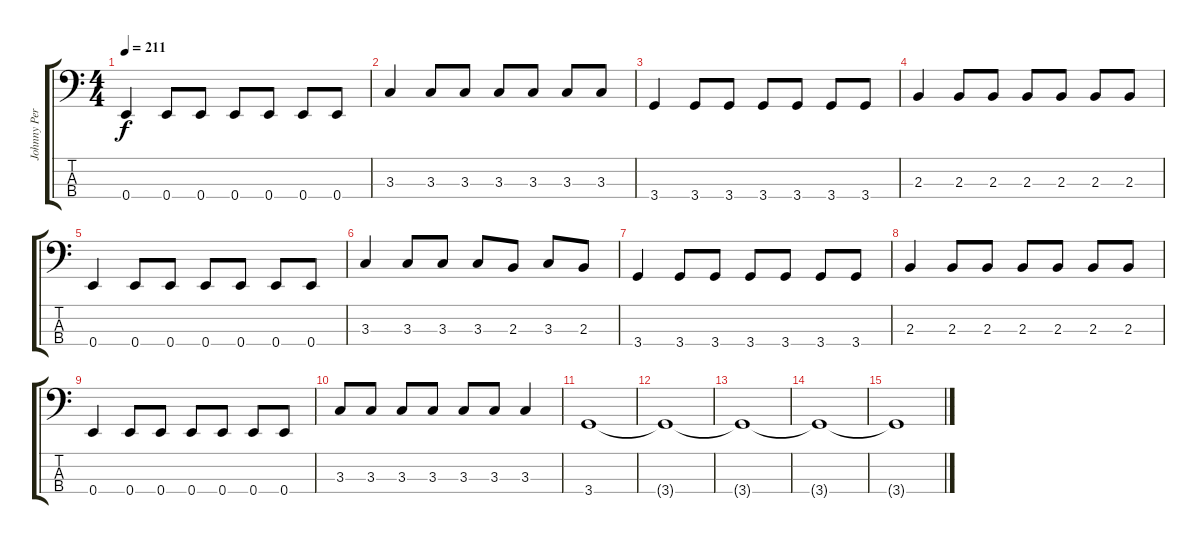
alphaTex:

\track ("Johnny Personality" "Johnny Per") {instrument electricbasspick}
\staff {score tabs}
\tuning (G2 D2 A1 E1) {hide}
\ts (4 4)
\tempo 211
\clef f4
\ks c
0.4.4{dy f} 0.4.8 0.4.8 0.4.8 0.4.8 0.4.8 0.4.8 |
3.3.4 3.3.8 3.3.8 3.3.8 3.3.8 3.3.8 3.3.8 |
3.4.4 3.4.8 3.4.8 3.4.8 3.4.8 3.4.8 3.4.8 |
2.3.4 2.3.8 2.3.8 2.3.8 2.3.8 2.3.8 2.3.8 |
0.4.4 0.4.8 0.4.8 0.4.8 0.4.8 0.4.8 0.4.8 |
3.3.4 3.3.8 3.3.8 3.3.8 2.3.8 3.3.8 2.3.8 |
3.4.4 3.4.8 3.4.8 3.4.8 3.4.8 3.4.8 3.4.8 |
2.3.4 2.3.8 2.3.8 2.3.8 2.3.8 2.3.8 2.3.8 |
0.4.4 0.4.8 0.4.8 0.4.8 0.4.8 0.4.8 0.4.8 |
3.3.8 3.3.8 3.3.8 3.3.8 3.3.8 3.3.8 3.3.4 |
3.4.1 |
3.4{t}.1 |
3.4{t}.1 |
3.4{t}.1 |
3.4{t}.1
